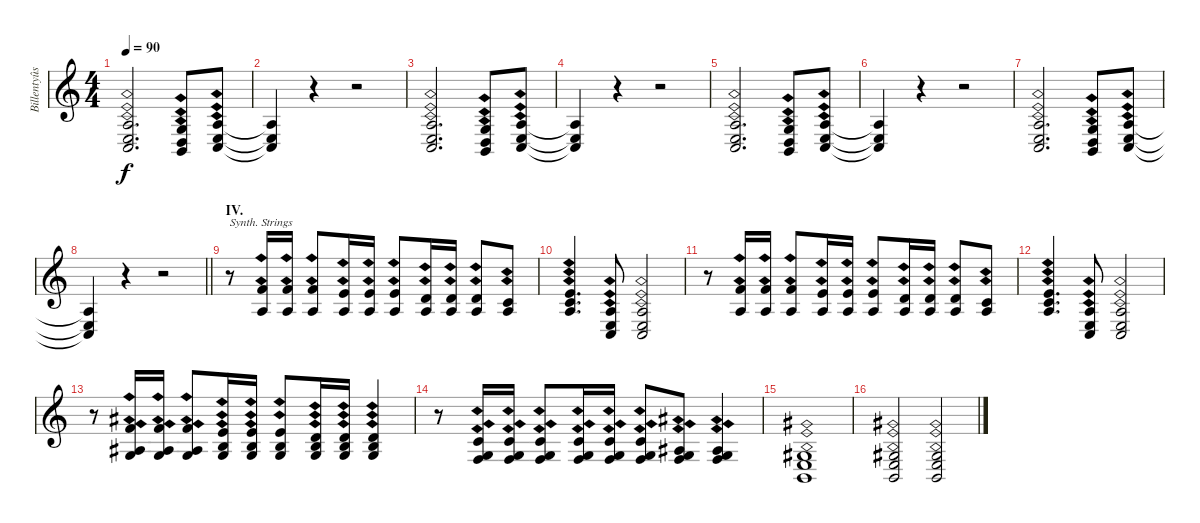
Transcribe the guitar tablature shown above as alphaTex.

\track ("Billentyûs 1 (Jon Lord)" "Billentyûs") {instrument percussiveorgan}
\staff {score}
\tuning (E4 B3 G3 D3 A2 E2) {hide}
\ts (4 4)
\tempo 90
\clef g2
\ks c
(2.3{ph 12} 2.4{ph 12} 3.5{ph 12}).2{d dy f} (0.3{ph 12} 0.4{ph 12} 2.5{ph 12}).8 (2.3{ph 12} 2.4{ph 12} 3.5{ph 12}).8 |
(2.3{t} 2.4{t} 3.5{t}).4 r.4 r.2 |
(2.3{ph 12} 2.4{ph 12} 3.5{ph 12}).2{d} (0.3{ph 12} 0.4{ph 12} 2.5{ph 12}).8 (2.3{ph 12} 2.4{ph 12} 3.5{ph 12}).8 |
(2.3{t} 2.4{t} 3.5{t}).4 r.4 r.2 |
(2.3{ph 12} 2.4{ph 12} 3.5{ph 12}).2{d} (0.3{ph 12} 0.4{ph 12} 2.5{ph 12}).8 (2.3{ph 12} 2.4{ph 12} 3.5{ph 12}).8 |
(2.3{t} 2.4{t} 3.5{t}).4 r.4 r.2 |
(2.3{ph 12} 2.4{ph 12} 3.5{ph 12}).2{d} (0.3{ph 12} 0.4{ph 12} 2.5{ph 12}).8 (2.3{ph 12} 2.4{ph 12} 3.5{ph 12}).8 |
\barLineRight lightlight
(2.3{t} 2.4{t} 3.5{t}).4 r.4 r.2 |
\section ("" "IV.")
r.8{txt "Synth. Strings" instrument synthstrings1} (1.1{ph 12} 2.3{ph 12}).16 (1.1{ph 12} 2.3{ph 12}).16 (1.1{ph 12} 2.3{ph 12}).8 (0.1{ph 12} 2.3{ph 12}).16 (0.1{ph 12} 2.3{ph 12}).16 (0.1{ph 12} 2.3{ph 12}).8 (3.2{ph 12} 2.3{ph 12}).16 (3.2{ph 12} 2.3{ph 12}).16 (3.2{ph 12} 2.3{ph 12}).8 (1.2{ph 12} 2.3{ph 12}).8 |
(0.1{ph 12} 1.2{ph 12} 2.3{ph 12}).4{d} (2.3{ph 12} 2.4{ph 12} 3.5{ph 12}).8 (2.3{ph 12} 2.4{ph 12} 3.5{ph 12}).2 |
r.8 (1.1{ph 12} 2.3{ph 12}).16 (1.1{ph 12} 2.3{ph 12}).16 (1.1{ph 12} 2.3{ph 12}).8 (0.1{ph 12} 2.3{ph 12}).16 (0.1{ph 12} 2.3{ph 12}).16 (0.1{ph 12} 2.3{ph 12}).8 (3.2{ph 12} 2.3{ph 12}).16 (3.2{ph 12} 2.3{ph 12}).16 (3.2{ph 12} 2.3{ph 12}).8 (1.2{ph 12} 2.3{ph 12}).8 |
(0.1{ph 12} 1.2{ph 12} 2.3{ph 12}).4{d} (2.3{ph 12} 2.4{ph 12} 3.5{ph 12}).8 (2.3{ph 12} 2.4{ph 12} 3.5{ph 12}).2 |
r.8 (1.1{ph 12} 3.3{ph 12} 5.4{ph 12}).16 (1.1{ph 12} 3.3{ph 12} 5.4{ph 12}).16 (1.1{ph 12} 3.3{ph 12} 5.4{ph 12}).8 (0.1{ph 12} 0.2{ph 12} 0.3{ph 12}).16 (0.1{ph 12} 0.2{ph 12} 0.3{ph 12}).16 (0.1{ph 12} 0.2{ph 12} 0.3).8 (3.2{ph 12} 4.3{ph 12} 5.4{ph 12}).16 (3.2{ph 12} 4.3{ph 12} 5.4{ph 12}).16 (3.2{ph 12} 4.3{ph 12} 5.4{ph 12}).4 |
r.8 (1.2{ph 12} 0.3{ph 12} 3.4{ph 12}).16 (1.2{ph 12} 0.3{ph 12} 3.4{ph 12}).16 (1.2{ph 12} 0.3{ph 12} 3.4{ph 12}).8 (1.2{ph 12} 0.3{ph 12} 3.4{ph 12}).16 (1.2{ph 12} 0.3{ph 12} 3.4{ph 12}).16 (1.2{ph 12} 0.3{ph 12} 3.4{ph 12}).8 (3.3{ph 12} 5.4{ph 12} 8.5{ph 12}).8 (3.3{ph 12} 5.4{ph 12} 8.5{ph 12}).4 |
(1.3{ph 12} 2.4{ph 12} 2.5{ph 12}).1 |
(1.3{ph 12} 2.4{ph 12} 2.5{ph 12}).2 (1.3{ph 12} 2.4{ph 12} 2.5{ph 12}).2
